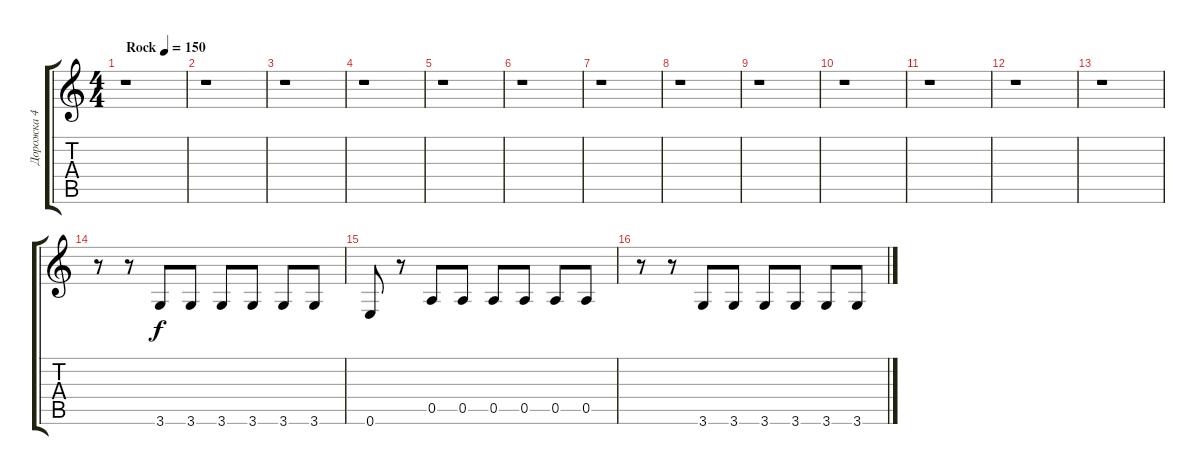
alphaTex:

\track ("Дорожка 4" "Дорожка 4") {instrument overdrivenguitar}
\staff {score tabs}
\tuning (E4 B3 G3 D3 A2 E2) {hide}
\ts (4 4)
\tempo (150 "Rock")
\clef g2
\ks c
r.1{dy f instrument overdrivenguitar} |
r.1 |
r.1 |
r.1 |
r.1 |
r.1 |
r.1 |
r.1 |
r.1 |
r.1 |
r.1 |
r.1 |
r.1 |
r.8 r.8 3.6.8 3.6.8 3.6.8 3.6.8 3.6.8 3.6.8 |
0.6.8 r.8 0.5.8 0.5.8 0.5.8 0.5.8 0.5.8 0.5.8 |
r.8 r.8 3.6.8 3.6.8 3.6.8 3.6.8 3.6.8 3.6.8
